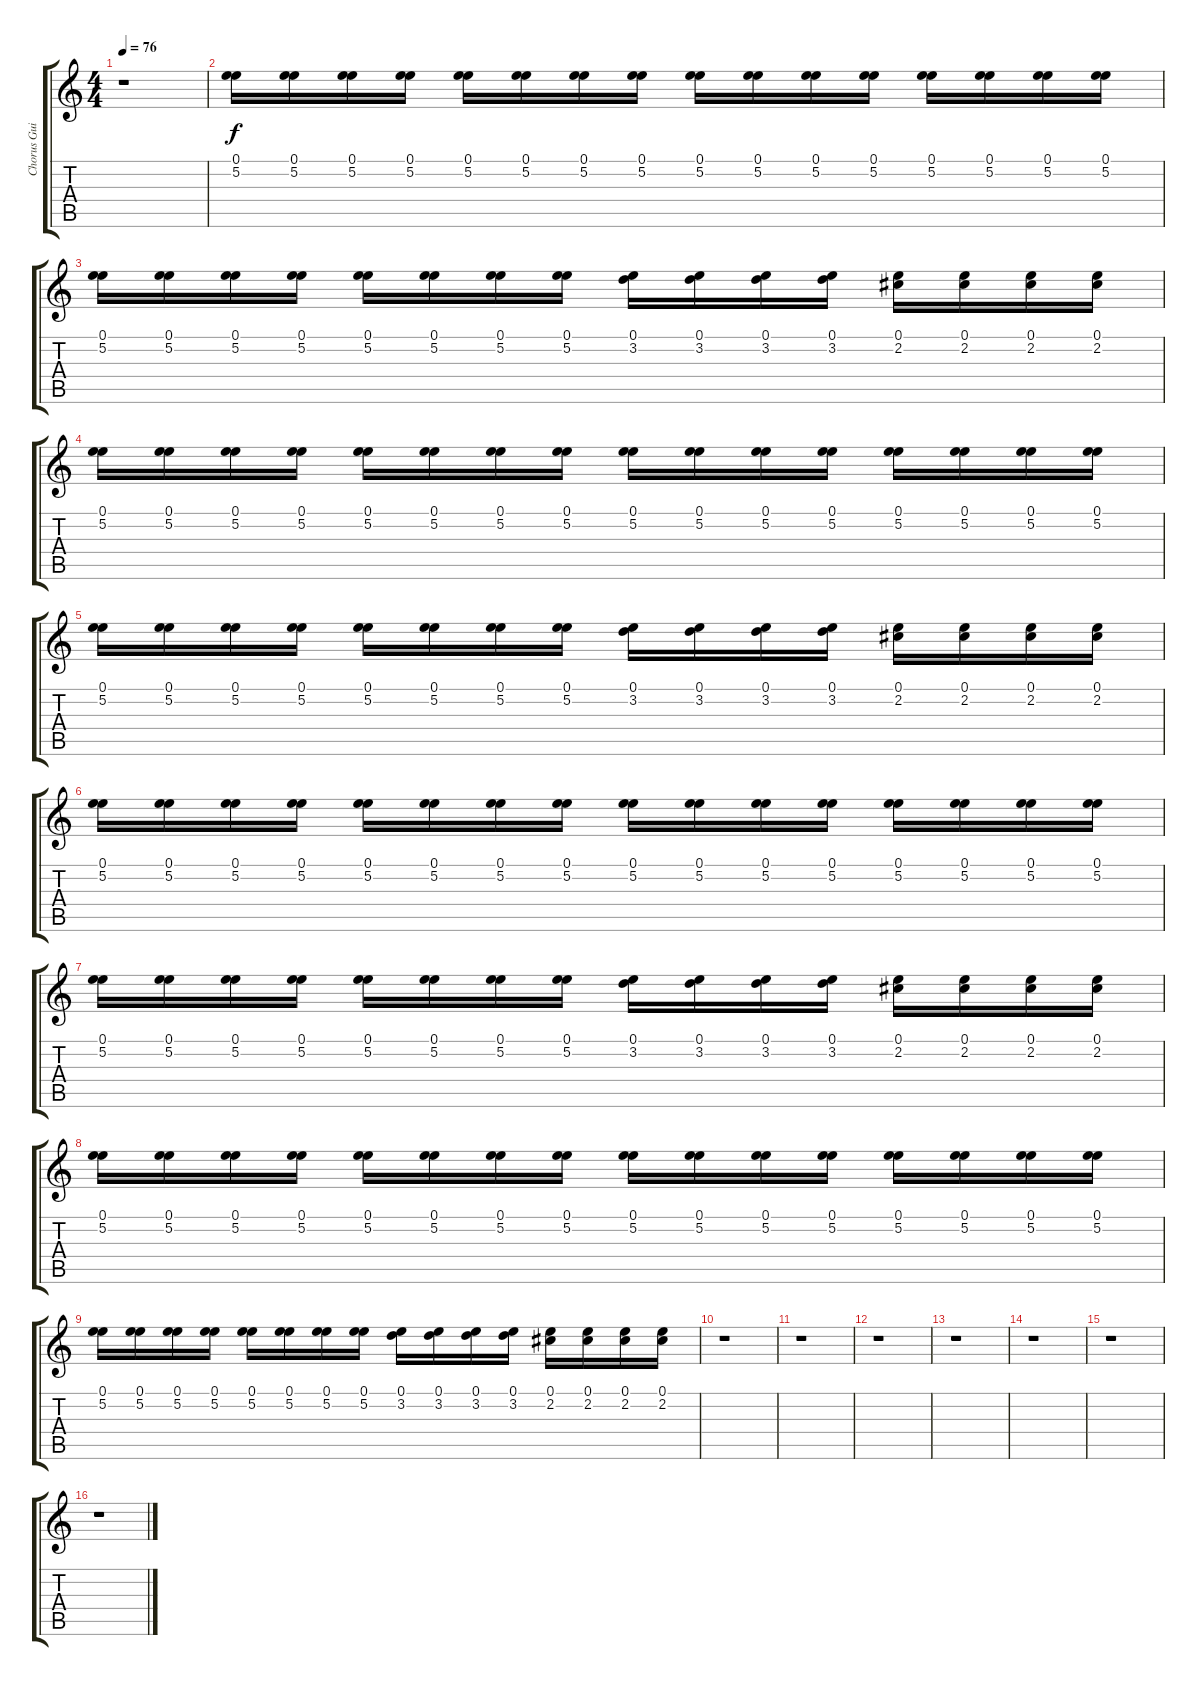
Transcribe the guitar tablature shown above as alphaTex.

\track ("Chorus Guitar Riffs" "Chorus Gui") {instrument distortionguitar}
\staff {score tabs}
\tuning (E4 B3 G3 D3 A2 E2) {hide}
\ts (4 4)
\tempo 76
\clef g2
\ks c
r.1{dy f} |
(0.1 5.2).16 (0.1 5.2).16 (0.1 5.2).16 (0.1 5.2).16 (0.1 5.2).16 (0.1 5.2).16 (0.1 5.2).16 (0.1 5.2).16 (0.1 5.2).16 (0.1 5.2).16 (0.1 5.2).16 (0.1 5.2).16 (0.1 5.2).16 (0.1 5.2).16 (0.1 5.2).16 (0.1 5.2).16 |
(0.1 5.2).16 (0.1 5.2).16 (0.1 5.2).16 (0.1 5.2).16 (0.1 5.2).16 (0.1 5.2).16 (0.1 5.2).16 (0.1 5.2).16 (0.1 3.2).16 (0.1 3.2).16 (0.1 3.2).16 (0.1 3.2).16 (0.1 2.2).16 (0.1 2.2).16 (0.1 2.2).16 (0.1 2.2).16 |
(0.1 5.2).16 (0.1 5.2).16 (0.1 5.2).16 (0.1 5.2).16 (0.1 5.2).16 (0.1 5.2).16 (0.1 5.2).16 (0.1 5.2).16 (0.1 5.2).16 (0.1 5.2).16 (0.1 5.2).16 (0.1 5.2).16 (0.1 5.2).16 (0.1 5.2).16 (0.1 5.2).16 (0.1 5.2).16 |
(0.1 5.2).16 (0.1 5.2).16 (0.1 5.2).16 (0.1 5.2).16 (0.1 5.2).16 (0.1 5.2).16 (0.1 5.2).16 (0.1 5.2).16 (0.1 3.2).16 (0.1 3.2).16 (0.1 3.2).16 (0.1 3.2).16 (0.1 2.2).16 (0.1 2.2).16 (0.1 2.2).16 (0.1 2.2).16 |
(0.1 5.2).16 (0.1 5.2).16 (0.1 5.2).16 (0.1 5.2).16 (0.1 5.2).16 (0.1 5.2).16 (0.1 5.2).16 (0.1 5.2).16 (0.1 5.2).16 (0.1 5.2).16 (0.1 5.2).16 (0.1 5.2).16 (0.1 5.2).16 (0.1 5.2).16 (0.1 5.2).16 (0.1 5.2).16 |
(0.1 5.2).16 (0.1 5.2).16 (0.1 5.2).16 (0.1 5.2).16 (0.1 5.2).16 (0.1 5.2).16 (0.1 5.2).16 (0.1 5.2).16 (0.1 3.2).16 (0.1 3.2).16 (0.1 3.2).16 (0.1 3.2).16 (0.1 2.2).16 (0.1 2.2).16 (0.1 2.2).16 (0.1 2.2).16 |
(0.1 5.2).16 (0.1 5.2).16 (0.1 5.2).16 (0.1 5.2).16 (0.1 5.2).16 (0.1 5.2).16 (0.1 5.2).16 (0.1 5.2).16 (0.1 5.2).16 (0.1 5.2).16 (0.1 5.2).16 (0.1 5.2).16 (0.1 5.2).16 (0.1 5.2).16 (0.1 5.2).16 (0.1 5.2).16 |
(0.1 5.2).16 (0.1 5.2).16 (0.1 5.2).16 (0.1 5.2).16 (0.1 5.2).16 (0.1 5.2).16 (0.1 5.2).16 (0.1 5.2).16 (0.1 3.2).16 (0.1 3.2).16 (0.1 3.2).16 (0.1 3.2).16 (0.1 2.2).16 (0.1 2.2).16 (0.1 2.2).16 (0.1 2.2).16 |
r.1 |
r.1 |
r.1 |
r.1 |
r.1 |
r.1 |
r.1
